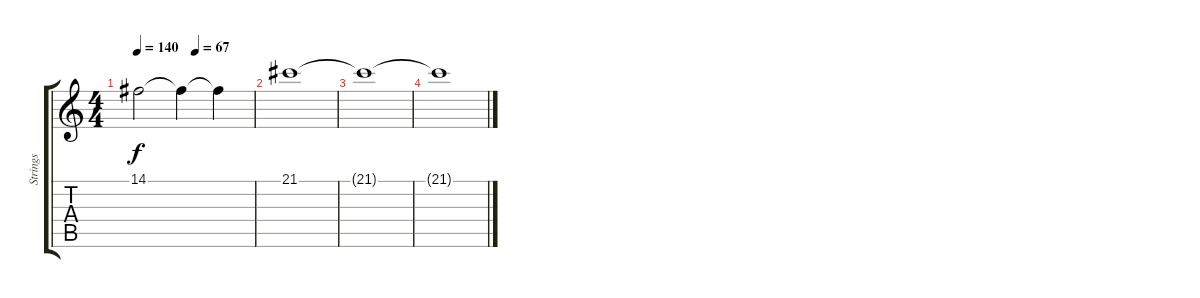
\track ("Strings" "Strings") {instrument stringensemble2}
\staff {score tabs}
\tuning (E4 B3 G3 D3 A2 E2) {hide}
\ts (4 4)
\tempo 140
\tempo (67 0.5)
\clef g2
\ks c
14.1.2{dy f} 14.1{t}.4 14.1{t}.4 |
21.1.1 |
21.1{t}.1 |
21.1{t}.1
